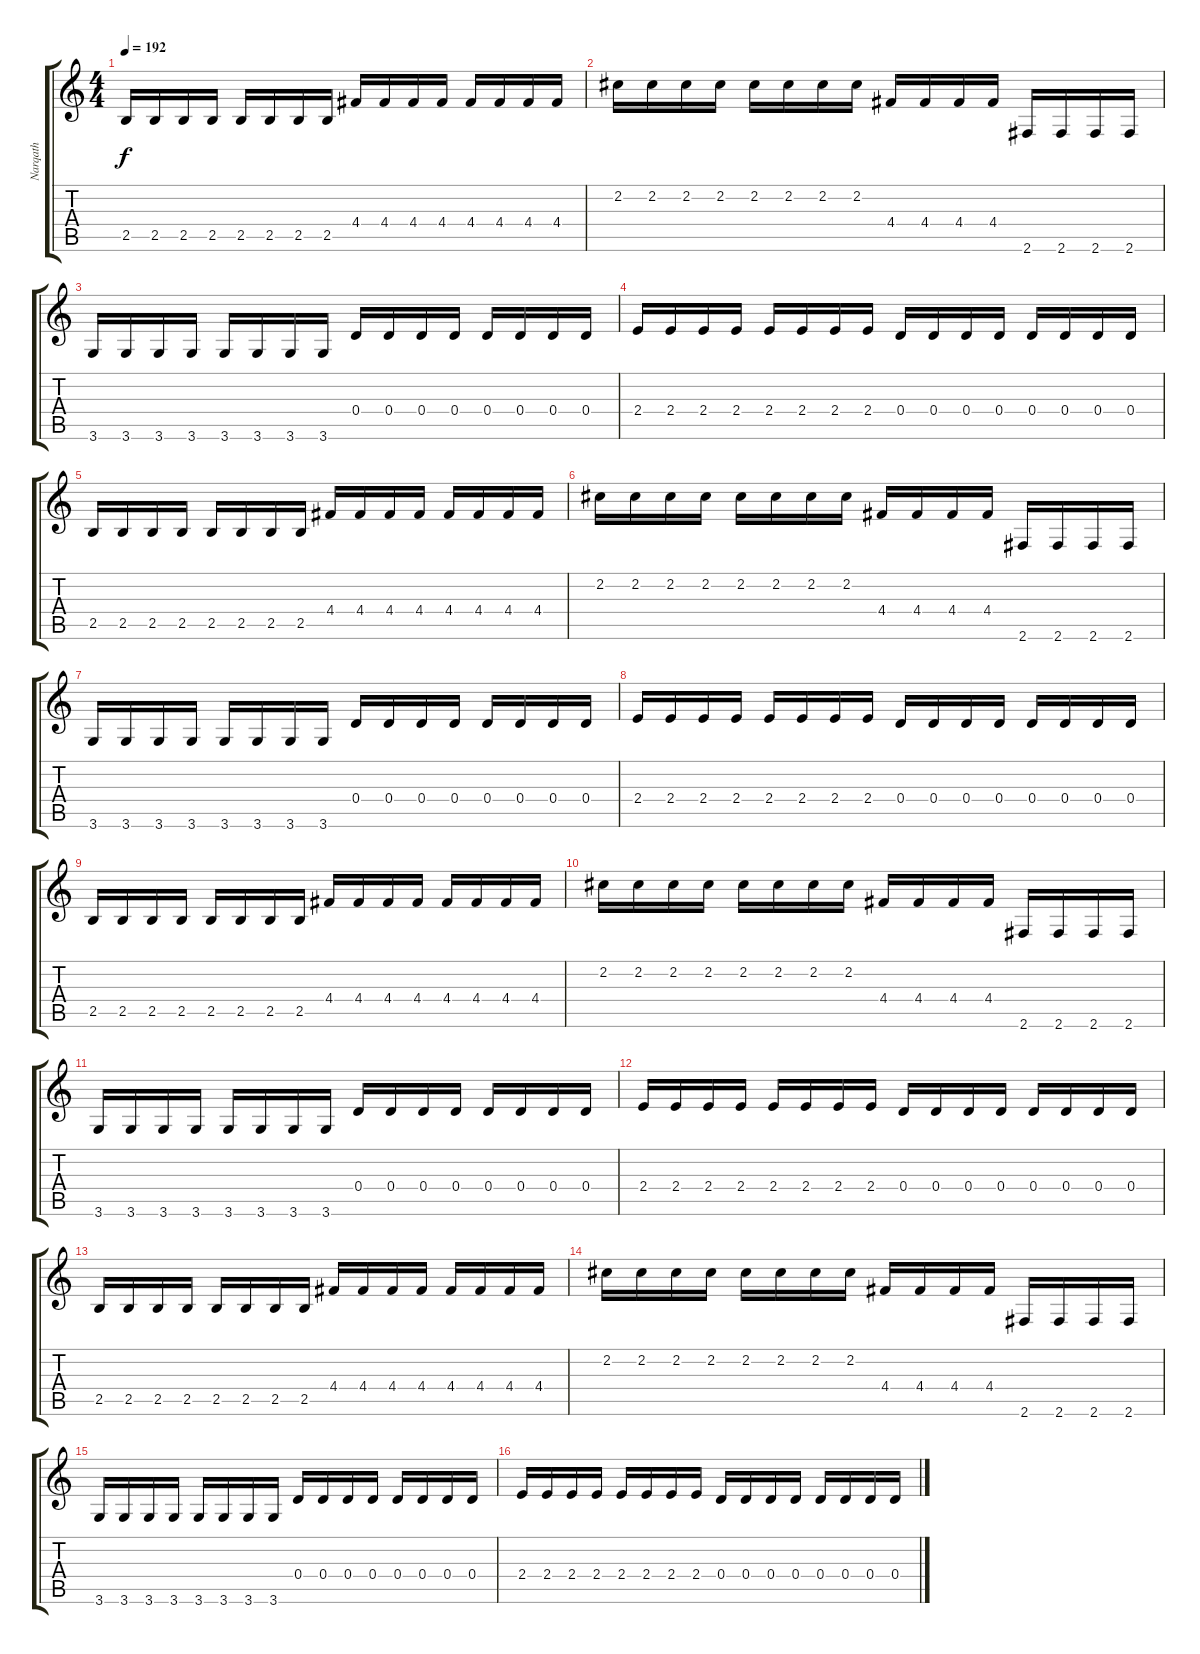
\track ("Narqath" "Narqath") {instrument distortionguitar}
\staff {score tabs}
\tuning (E4 B3 G3 D3 A2 E2) {hide}
\ts (4 4)
\tempo 192
\clef g2
\ks c
2.5.16{dy f} 2.5.16 2.5.16 2.5.16 2.5.16 2.5.16 2.5.16 2.5.16 4.4.16 4.4.16 4.4.16 4.4.16 4.4.16 4.4.16 4.4.16 4.4.16 |
2.2.16 2.2.16 2.2.16 2.2.16 2.2.16 2.2.16 2.2.16 2.2.16 4.4.16 4.4.16 4.4.16 4.4.16 2.6.16 2.6.16 2.6.16 2.6.16 |
3.6.16 3.6.16 3.6.16 3.6.16 3.6.16 3.6.16 3.6.16 3.6.16 0.4.16 0.4.16 0.4.16 0.4.16 0.4.16 0.4.16 0.4.16 0.4.16 |
2.4.16 2.4.16 2.4.16 2.4.16 2.4.16 2.4.16 2.4.16 2.4.16 0.4.16 0.4.16 0.4.16 0.4.16 0.4.16 0.4.16 0.4.16 0.4.16 |
2.5.16 2.5.16 2.5.16 2.5.16 2.5.16 2.5.16 2.5.16 2.5.16 4.4.16 4.4.16 4.4.16 4.4.16 4.4.16 4.4.16 4.4.16 4.4.16 |
2.2.16 2.2.16 2.2.16 2.2.16 2.2.16 2.2.16 2.2.16 2.2.16 4.4.16 4.4.16 4.4.16 4.4.16 2.6.16 2.6.16 2.6.16 2.6.16 |
3.6.16 3.6.16 3.6.16 3.6.16 3.6.16 3.6.16 3.6.16 3.6.16 0.4.16 0.4.16 0.4.16 0.4.16 0.4.16 0.4.16 0.4.16 0.4.16 |
2.4.16 2.4.16 2.4.16 2.4.16 2.4.16 2.4.16 2.4.16 2.4.16 0.4.16 0.4.16 0.4.16 0.4.16 0.4.16 0.4.16 0.4.16 0.4.16 |
2.5.16 2.5.16 2.5.16 2.5.16 2.5.16 2.5.16 2.5.16 2.5.16 4.4.16 4.4.16 4.4.16 4.4.16 4.4.16 4.4.16 4.4.16 4.4.16 |
2.2.16 2.2.16 2.2.16 2.2.16 2.2.16 2.2.16 2.2.16 2.2.16 4.4.16 4.4.16 4.4.16 4.4.16 2.6.16 2.6.16 2.6.16 2.6.16 |
3.6.16 3.6.16 3.6.16 3.6.16 3.6.16 3.6.16 3.6.16 3.6.16 0.4.16 0.4.16 0.4.16 0.4.16 0.4.16 0.4.16 0.4.16 0.4.16 |
2.4.16 2.4.16 2.4.16 2.4.16 2.4.16 2.4.16 2.4.16 2.4.16 0.4.16 0.4.16 0.4.16 0.4.16 0.4.16 0.4.16 0.4.16 0.4.16 |
2.5.16 2.5.16 2.5.16 2.5.16 2.5.16 2.5.16 2.5.16 2.5.16 4.4.16 4.4.16 4.4.16 4.4.16 4.4.16 4.4.16 4.4.16 4.4.16 |
2.2.16 2.2.16 2.2.16 2.2.16 2.2.16 2.2.16 2.2.16 2.2.16 4.4.16 4.4.16 4.4.16 4.4.16 2.6.16 2.6.16 2.6.16 2.6.16 |
3.6.16 3.6.16 3.6.16 3.6.16 3.6.16 3.6.16 3.6.16 3.6.16 0.4.16 0.4.16 0.4.16 0.4.16 0.4.16 0.4.16 0.4.16 0.4.16 |
2.4.16 2.4.16 2.4.16 2.4.16 2.4.16 2.4.16 2.4.16 2.4.16 0.4.16 0.4.16 0.4.16 0.4.16 0.4.16 0.4.16 0.4.16 0.4.16
